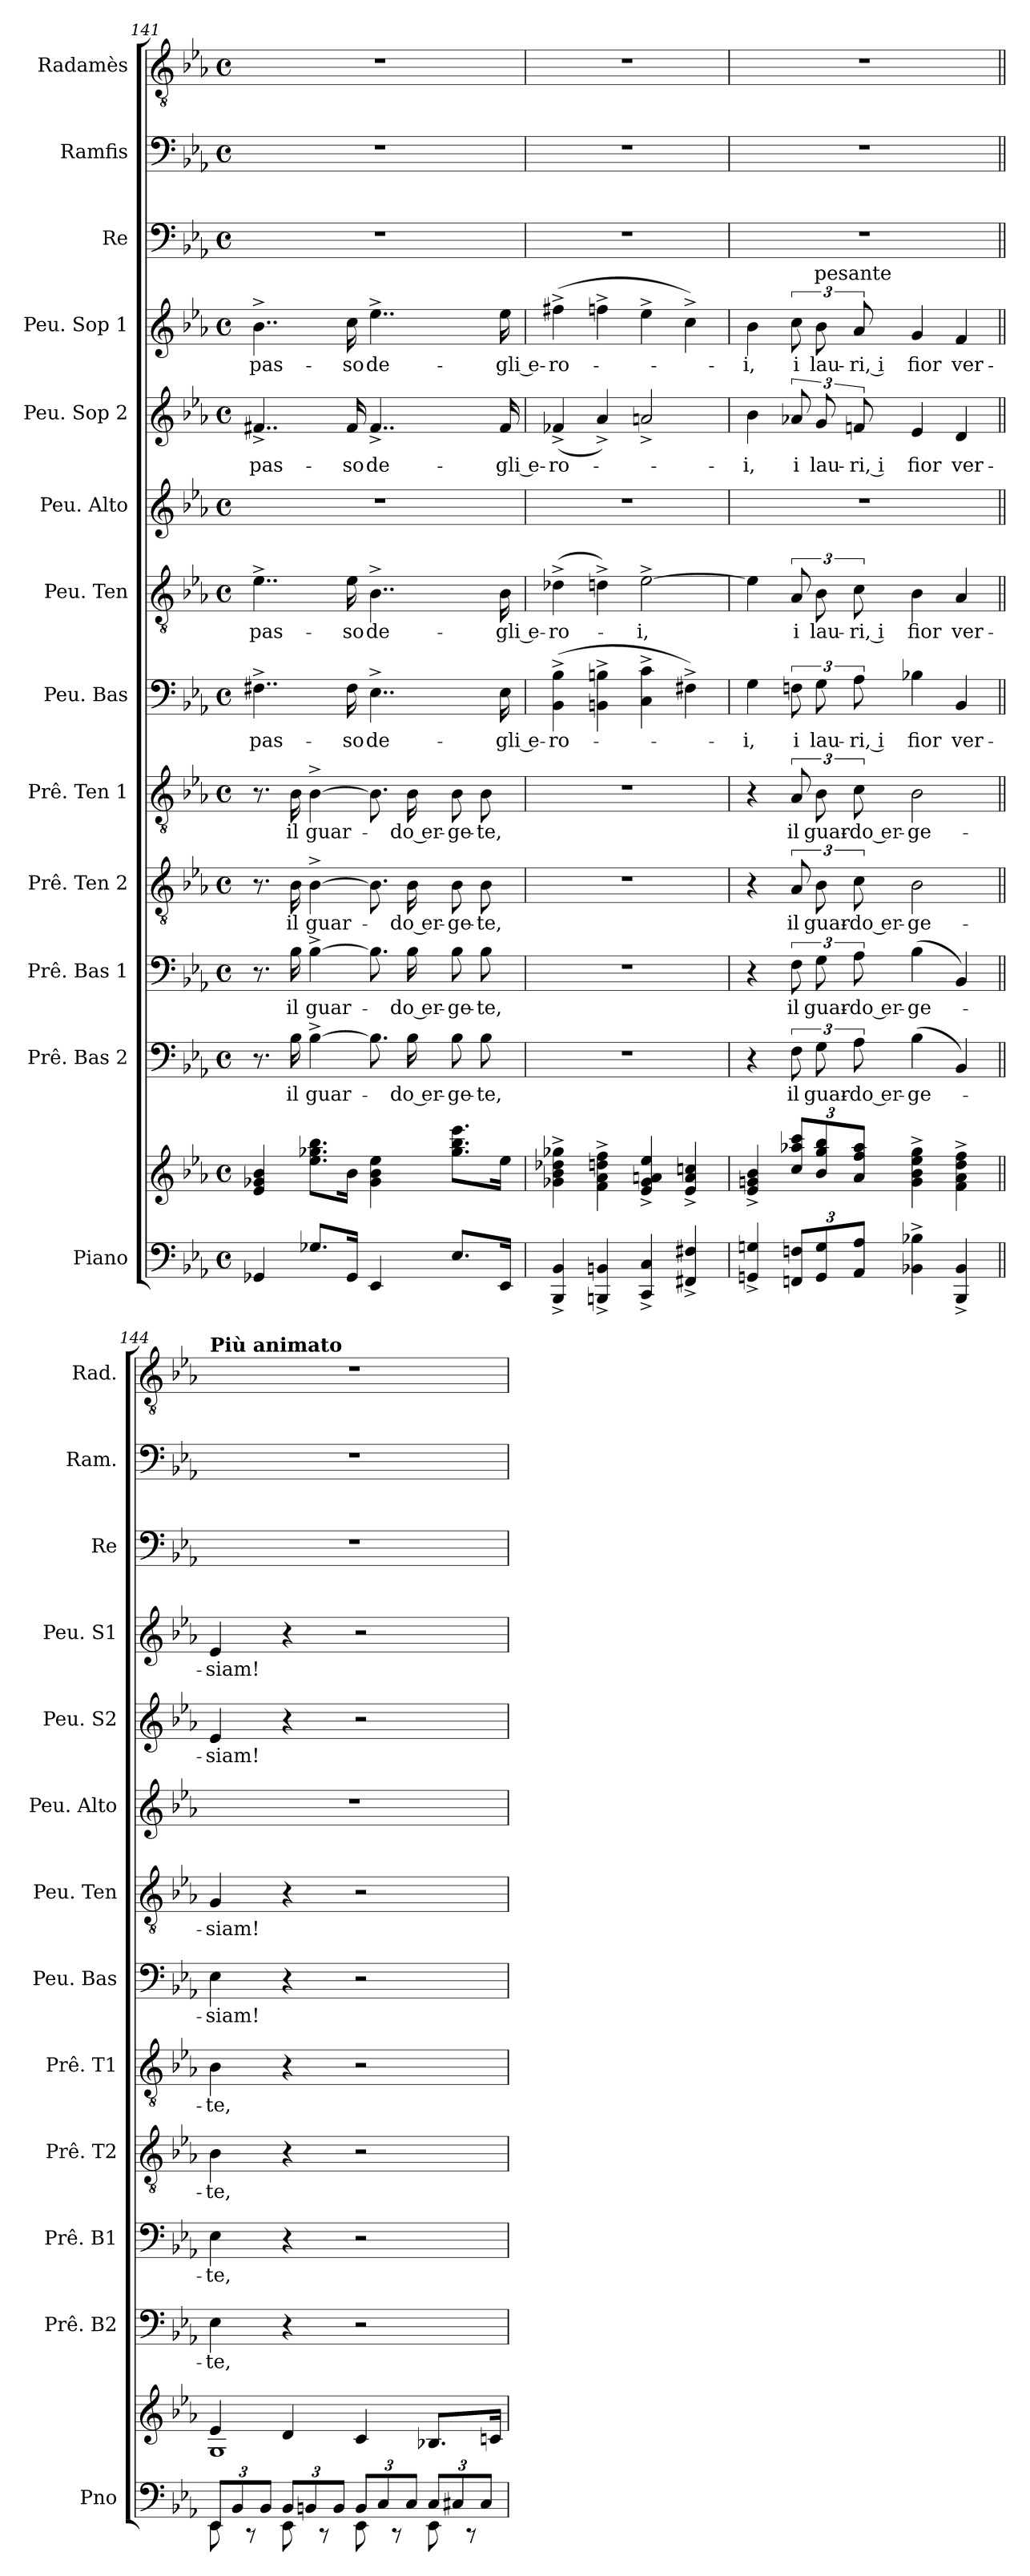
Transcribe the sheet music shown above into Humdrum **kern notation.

**kern	**kern	**dynam	**kern	**text	**kern	**text	**kern	**text	**kern	**text	**kern	**text	**kern	**text	**kern	**kern	**text	**kern	**text	**kern	**kern	**kern
*part13	*part13	*part13	*part12	*part12	*part11	*part11	*part10	*part10	*part9	*part9	*part8	*part8	*part7	*part7	*part6	*part5	*part5	*part4	*part4	*part3	*part2	*part1
*staff14	*staff13	*staff13/14	*staff12	*staff12	*staff11	*staff11	*staff10	*staff10	*staff9	*staff9	*staff8	*staff8	*staff7	*staff7	*staff6	*staff5	*staff5	*staff4	*staff4	*staff3	*staff2	*staff1
*I"Piano	*	*	*I"Prê. Bas 2	*	*I"Prê. Bas 1	*	*I"Prê. Ten 2	*	*I"Prê. Ten 1	*	*I"Peu. Bas	*	*I"Peu. Ten	*	*I"Peu. Alto	*I"Peu. Sop 2	*	*I"Peu. Sop 1	*	*I"Re	*I"Ramfis	*I"Radamès
*I'Pno	*	*	*I'Prê. B2	*	*I'Prê. B1	*	*I'Prê. T2	*	*I'Prê. T1	*	*I'Peu. Bas	*	*I'Peu. Ten	*	*I'Peu. Alto	*I'Peu. S2	*	*I'Peu. S1	*	*I'Re	*I'Ram.	*I'Rad.
*clefF4	*clefG2	*	*clefF4	*	*clefF4	*	*clefGv2	*	*clefGv2	*	*clefF4	*	*clefGv2	*	*clefG2	*clefG2	*	*clefG2	*	*clefF4	*clefF4	*clefGv2
*k[b-e-a-]	*k[b-e-a-]	*	*k[b-e-a-]	*	*k[b-e-a-]	*	*k[b-e-a-]	*	*k[b-e-a-]	*	*k[b-e-a-]	*	*k[b-e-a-]	*	*k[b-e-a-]	*k[b-e-a-]	*	*k[b-e-a-]	*	*k[b-e-a-]	*k[b-e-a-]	*k[b-e-a-]
*M4/4	*M4/4	*	*M4/4	*	*M4/4	*	*M4/4	*	*M4/4	*	*M4/4	*	*M4/4	*	*M4/4	*M4/4	*	*M4/4	*	*M4/4	*M4/4	*M4/4
*met(c)	*met(c)	*	*met(c)	*	*met(c)	*	*met(c)	*	*met(c)	*	*met(c)	*	*met(c)	*	*met(c)	*met(c)	*	*met(c)	*	*met(c)	*met(c)	*met(c)
=141	=141	=141	=141	=141	=141	=141	=141	=141	=141	=141	=141	=141	=141	=141	=141	=141	=141	=141	=141	=141	=141	=141
!	!	!	!	!	!	!	!	!	!	!	!	!LO:LY:b:color=#0055FF	!	!LO:LY:b:color=#0055FF	!	!	!LO:LY:b:color=#AA0000	!	!LO:LY:b:color=#0055FF	!	!	!
4GG-X/	4e-/ 4g-X/ 4b-/	.	8.r	.	8.r	.	8.r	.	8.r	.	4..F#X^\	pas-	4..e-^\	pas-	1r	4..f#X^/	pas-	4..b-^\	pas-	1r	1r	1r
!	!	!	!	!LO:LY:b:color=#0055FF	!	!LO:LY:b:color=#0055FF	!	!LO:LY:b:color=#0055FF	!	!LO:LY:b:color=#0055FF	!	!	!	!	!	!	!	!	!	!	!	!
.	.	.	16B-\	il	16B-\	il	16B-\	il	16B-\	il	.	.	.	.	.	.	.	.	.	.	.	.
!	!	!	!	!LO:LY:b:color=#0055FF	!	!LO:LY:b:color=#0055FF	!	!LO:LY:b:color=#0055FF	!	!LO:LY:b:color=#0055FF	!	!	!	!	!	!	!	!	!	!	!	!
8.G-X/L	8.ee-\ 8.gg-X\ 8.bb-\L	.	[4B-^\	guar-	[4B-^\	guar-	[4B-^\	guar-	[4B-^\	guar-	.	.	.	.	.	.	.	.	.	.	.	.
!	!	!	!	!	!	!	!	!	!	!	!	!LO:LY:b:color=#0055FF	!	!LO:LY:b:color=#0055FF	!	!	!LO:LY:b:color=#AA0000	!	!LO:LY:b:color=#0055FF	!	!	!
16GG-/Jk	16b-\Jk	.	.	.	.	.	.	.	.	.	16F#\	-so	16e-\	-so	.	16f#/	-so	16cc\	-so	.	.	.
!	!	!	!	!	!	!	!	!	!	!	!	!LO:LY:b:color=#0055FF	!	!LO:LY:b:color=#0055FF	!	!	!LO:LY:b:color=#AA0000	!	!LO:LY:b:color=#0055FF	!	!	!
4EE-/	4g-\ 4b-\ 4ee-\	.	8.B-\]	.	8.B-\]	.	8.B-\]	.	8.B-\]	.	4..E-^\	de-	4..B-^\	de-	.	4..f#^/	de-	4..ee-^\	de-	.	.	.
!	!	!	!	!LO:LY:b:color=#0055FF	!	!LO:LY:b:color=#0055FF	!	!LO:LY:b:color=#0055FF	!	!LO:LY:b:color=#0055FF	!	!	!	!	!	!	!	!	!	!	!	!
.	.	.	16B-\	do er-	16B-\	do er-	16B-\	do er-	16B-\	do er-	.	.	.	.	.	.	.	.	.	.	.	.
!	!	!	!	!LO:LY:b:color=#0055FF	!	!LO:LY:b:color=#0055FF	!	!LO:LY:b:color=#0055FF	!	!LO:LY:b:color=#0055FF	!	!	!	!	!	!	!	!	!	!	!	!
8.E-/L	8.gg-\ 8.bb-\ 8.eee-\L	.	8B-\	-ge-	8B-\	-ge-	8B-\	-ge-	8B-\	-ge-	.	.	.	.	.	.	.	.	.	.	.	.
!	!	!	!	!LO:LY:b:color=#0055FF	!	!LO:LY:b:color=#0055FF	!	!LO:LY:b:color=#0055FF	!	!LO:LY:b:color=#0055FF	!	!	!	!	!	!	!	!	!	!	!	!
.	.	.	8B-\	-te,	8B-\	-te,	8B-\	-te,	8B-\	-te,	.	.	.	.	.	.	.	.	.	.	.	.
!	!	!	!	!	!	!	!	!	!	!	!	!LO:LY:b:color=#0055FF	!	!LO:LY:b:color=#0055FF	!	!	!LO:LY:b:color=#AA0000	!	!LO:LY:b:color=#0055FF	!	!	!
16EE-/Jk	16ee-\Jk	.	.	.	.	.	.	.	.	.	16E-\	gli e-	16B-\	gli e-	.	16f#/	gli e-	16ee-\	gli e-	.	.	.
!!LO:PB:g=z
=142	=142	=142	=142	=142	=142	=142	=142	=142	=142	=142	=142	=142	=142	=142	=142	=142	=142	=142	=142	=142	=142	=142
!	!	!	!	!	!	!	!	!	!	!	!	!LO:LY:b:color=#0055FF	!	!LO:LY:b:color=#0055FF	!	!	!LO:LY:b:color=#AA0000	!	!LO:LY:b:color=#0055FF	!	!	!
4BBB-/^ 4BB-/^	4g-X\^ 4b-\^ 4dd-X\^ 4gg-X\^	.	1r	.	1r	.	1r	.	1r	.	(>4BB-\^ 4B-\^	-ro-	(>4d-X^\	-ro-	1r	(<4f-X^/	-ro-	(>4ff#X^\	-ro-	1r	1r	1r
4BBBn/^ 4BBn/^	4f\^ 4a-\^ 4ddn\^ 4ff\^	.	.	.	.	.	.	.	.	.	4BBn\^ 4Bn\^	.	4dn^\)	.	.	4a-^/)	.	4ffn^\	.	.	.	.
!	!	!	!	!	!	!	!	!	!	!	!	!	!	!LO:LY:b:color=#0055FF	!	!	!	!	!	!	!	!
4CC/^ 4C/^	4e-/^ 4g-/^ 4an/^ 4ee-/^	.	.	.	.	.	.	.	.	.	4C\^ 4c\^	.	[2e-^\	-i,	.	2an^/	.	4ee-^\	.	.	.	.
4FF#X/^ 4F#X/^	4e-/^ 4a/^ 4ccn/^	.	.	.	.	.	.	.	.	.	4F#X^\)	.	.	.	.	.	.	4cc^\)	.	.	.	.
=143	=143	=143	=143	=143	=143	=143	=143	=143	=143	=143	=143	=143	=143	=143	=143	=143	=143	=143	=143	=143	=143	=143
!	!	!	!	!	!	!	!	!	!	!	!	!LO:LY:b:color=#0055FF	!	!	!	!	!LO:LY:b:color=#AA0000	!	!LO:LY:b:color=#0055FF	!	!	!
4GGn/^ 4Gn/^	4e-/^ 4gn/^ 4b-/^	.	4r	.	4r	.	4r	.	4r	.	4G\	-i,	4e-\]	.	1r	4b-\	-i,	4b-\	-i,	1r	1r	1r
*Xbrackettup	*Xbrackettup	*	*	*	*	*	*	*	*	*	*	*	*	*	*	*	*	*	*	*	*	*
!	!	!	!	!LO:LY:b:color=#0055FF	!	!LO:LY:b:color=#0055FF	!	!LO:LY:b:color=#0055FF	!	!LO:LY:b:color=#0055FF	!	!LO:LY:b:color=#0055FF	!	!LO:LY:b:color=#0055FF	!	!	!LO:LY:b:color=#AA0000	!	!LO:LY:b:color=#0055FF	!	!	!
12FFn/ 12Fn/L	12cc/ 12aa-X/ 12ccc/L	.	12F\	il	12F\	il	12A-/	il	12A-/	il	12Fn\	i	12A-/	i	.	12a-X/	i	12cc\	i	.	.	.
!	!	!	!	!	!	!	!	!	!	!	!	!	!	!	!	!	!	!LO:TX:a:t=pesante	!	!	!	!
!	!	!	!	!LO:LY:b:color=#0055FF	!	!LO:LY:b:color=#0055FF	!	!LO:LY:b:color=#0055FF	!	!LO:LY:b:color=#0055FF	!	!LO:LY:b:color=#0055FF	!	!LO:LY:b:color=#0055FF	!	!	!LO:LY:b:color=#AA0000	!	!LO:LY:b:color=#0055FF	!	!	!
12GG/ 12G/	12b-/ 12gg/ 12bb-/	.	12G\	guar-	12G\	guar-	12B-\	guar-	12B-\	guar-	12G\	lau-	12B-\	lau-	.	12g/	lau-	12b-\	lau-	.	.	.
!	!	!	!	!LO:LY:b:color=#0055FF	!	!LO:LY:b:color=#0055FF	!	!LO:LY:b:color=#0055FF	!	!LO:LY:b:color=#0055FF	!	!LO:LY:b:color=#0055FF	!	!LO:LY:b:color=#0055FF	!	!	!LO:LY:b:color=#AA0000	!	!LO:LY:b:color=#0055FF	!	!	!
12AA-/ 12A-/J	12a-/ 12ff/ 12aa-/J	.	12A-\	do er-	12A-\	do er-	12c\	do er-	12c\	do er-	12A-\	ri, i	12c\	ri, i	.	12fn/	ri, i	12a-/	ri, i	.	.	.
!	!	!	!	!LO:LY:b:color=#0055FF	!	!LO:LY:b:color=#0055FF	!	!LO:LY:b:color=#0055FF	!	!LO:LY:b:color=#0055FF	!	!LO:LY:b:color=#0055FF	!	!LO:LY:b:color=#0055FF	!	!	!LO:LY:b:color=#AA0000	!	!LO:LY:b:color=#0055FF	!	!	!
4BB-X\^ 4B-X\^	4g\^ 4b-\^ 4ee-\^ 4gg\^	.	(>4B-\	-ge-	(>4B-\	-ge-	2B-\	-ge-	2B-\	-ge-	4B-X\	fior	4B-\	fior	.	4e-/	fior	4g/	fior	.	.	.
!	!	!	!	!	!	!	!	!	!	!	!	!LO:LY:b:color=#0055FF	!	!LO:LY:b:color=#0055FF	!	!	!LO:LY:b:color=#AA0000	!	!LO:LY:b:color=#0055FF	!	!	!
4BBB-/^ 4BB-/^	4f\^ 4a-\^ 4dd\^ 4ff\^	.	4BB-/)	.	4BB-/)	.	.	.	.	.	4BB-/	ver-	4A-/	ver-	.	4d/	ver-	4f/	ver-	.	.	.
=144||	=144||	=144||	=144||	=144||	=144||	=144||	=144||	=144||	=144||	=144||	=144||	=144||	=144||	=144||	=144||	=144||	=144||	=144||	=144||	=144||	=144||	=144||
!!LO:REH:place=s1:a:fs=18:t=L
*	*	*	*	*	*	*	*	*	*	*	*	*	*	*	*	*	*	*	*	*	*	*MM132
*^	*^	*	*	*	*	*	*	*	*	*	*	*	*	*	*	*	*	*	*	*	*	*
!	!	!	!	!	!	!	!	!	!	!	!	!	!	!	!	!	!	!	!	!	!	!	!	!LO:TX:a:B:t=Più animato
!	!	!	!	!LO:DY:a=2	!	!LO:LY:b:color=#0055FF	!	!LO:LY:b:color=#0055FF	!	!LO:LY:b:color=#0055FF	!	!LO:LY:b:color=#0055FF	!	!LO:LY:b:color=#0055FF	!	!LO:LY:b:color=#0055FF	!	!	!LO:LY:b:color=#AA0000	!	!LO:LY:b:color=#0055FF	!	!	!
!	!	!	!	!LO:DY:n=1:a	!	!	!	!	!	!	!	!	!	!	!	!	!	!	!	!	!	!	!	!
12EE-/L	8EE-\	4e-/	1G	p mf	4E-\	-te,	4E-\	-te,	4B-\	-te,	4B-\	-te,	4E-\	-siam!	4G/	-siam!	1r	4e-/	-siam!	4e-/	-siam!	1r	1r	1r
12BB-/	.	.	.	.	.	.	.	.	.	.	.	.	.	.	.	.	.	.	.	.	.	.	.	.
.	8r	.	.	.	.	.	.	.	.	.	.	.	.	.	.	.	.	.	.	.	.	.	.	.
12BB-/J	.	.	.	.	.	.	.	.	.	.	.	.	.	.	.	.	.	.	.	.	.	.	.	.
12BB-/L	8EE-\	4d/	.	.	4r	.	4r	.	4r	.	4r	.	4r	.	4r	.	.	4r	.	4r	.	.	.	.
12BBn/	.	.	.	.	.	.	.	.	.	.	.	.	.	.	.	.	.	.	.	.	.	.	.	.
.	8r	.	.	.	.	.	.	.	.	.	.	.	.	.	.	.	.	.	.	.	.	.	.	.
12BB/J	.	.	.	.	.	.	.	.	.	.	.	.	.	.	.	.	.	.	.	.	.	.	.	.
12BB/L	8EE-\	4c/	.	.	2r	.	2r	.	2r	.	2r	.	2r	.	2r	.	.	2r	.	2r	.	.	.	.
12C/	.	.	.	.	.	.	.	.	.	.	.	.	.	.	.	.	.	.	.	.	.	.	.	.
.	8r	.	.	.	.	.	.	.	.	.	.	.	.	.	.	.	.	.	.	.	.	.	.	.
12C/J	.	.	.	.	.	.	.	.	.	.	.	.	.	.	.	.	.	.	.	.	.	.	.	.
12C/L	8EE-\	8.B-X/L	.	.	.	.	.	.	.	.	.	.	.	.	.	.	.	.	.	.	.	.	.	.
12C#X/	.	.	.	.	.	.	.	.	.	.	.	.	.	.	.	.	.	.	.	.	.	.	.	.
.	8r	.	.	.	.	.	.	.	.	.	.	.	.	.	.	.	.	.	.	.	.	.	.	.
12C#/J	.	.	.	.	.	.	.	.	.	.	.	.	.	.	.	.	.	.	.	.	.	.	.	.
.	.	16cn/Jk	.	.	.	.	.	.	.	.	.	.	.	.	.	.	.	.	.	.	.	.	.	.
*v	*v	*	*	*	*	*	*	*	*	*	*	*	*	*	*	*	*	*	*	*	*	*	*	*
*	*v	*v	*	*	*	*	*	*	*	*	*	*	*	*	*	*	*	*	*	*	*	*	*
=	=	=	=	=	=	=	=	=	=	=	=	=	=	=	=	=	=	=	=	=	=	=
*-	*-	*-	*-	*-	*-	*-	*-	*-	*-	*-	*-	*-	*-	*-	*-	*-	*-	*-	*-	*-	*-	*-
